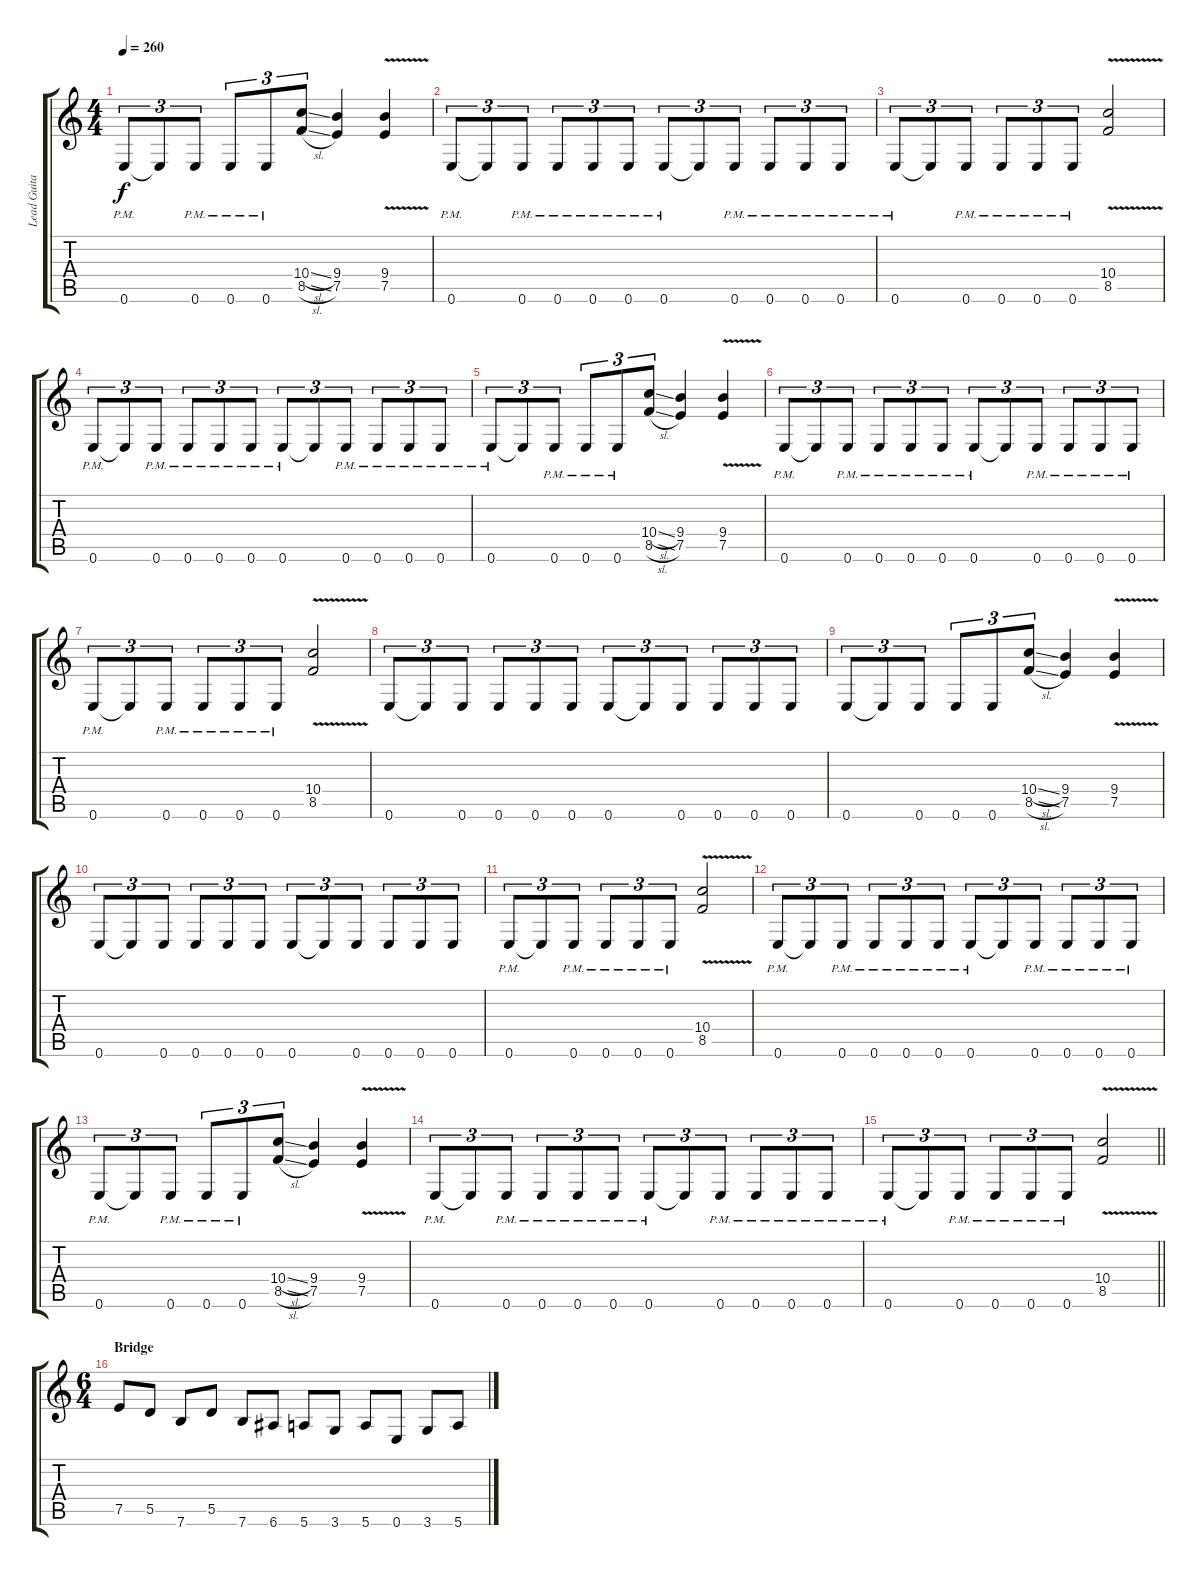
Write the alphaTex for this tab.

\track ("Lead Guitar (Dave Mustaine)" "Lead Guita") {instrument distortionguitar}
\staff {score tabs}
\tuning (E4 B3 G3 D3 A2 E2) {hide}
\ts (4 4)
\tempo 260
\clef g2
\ks c
0.6{pm}.8{tu (3 2) dy f} 0.6{t}.8{tu (3 2)} 0.6{pm}.8{tu (3 2)} 0.6{pm}.8{tu (3 2)} 0.6{pm}.8{tu (3 2)} (10.4{sl} 8.5{sl}).8{tu (3 2)} (9.4 7.5).4 (9.4{v} 7.5{v}).4 |
0.6{pm}.8{tu (3 2)} 0.6{t}.8{tu (3 2)} 0.6{pm}.8{tu (3 2)} 0.6{pm}.8{tu (3 2)} 0.6{pm}.8{tu (3 2)} 0.6{pm}.8{tu (3 2)} 0.6{pm}.8{tu (3 2)} 0.6{t}.8{tu (3 2)} 0.6{pm}.8{tu (3 2)} 0.6{pm}.8{tu (3 2)} 0.6{pm}.8{tu (3 2)} 0.6{pm}.8{tu (3 2)} |
0.6{pm}.8{tu (3 2)} 0.6{t}.8{tu (3 2)} 0.6{pm}.8{tu (3 2)} 0.6{pm}.8{tu (3 2)} 0.6{pm}.8{tu (3 2)} 0.6{pm}.8{tu (3 2)} (10.4{v} 8.5{v}).2 |
0.6{pm}.8{tu (3 2)} 0.6{t}.8{tu (3 2)} 0.6{pm}.8{tu (3 2)} 0.6{pm}.8{tu (3 2)} 0.6{pm}.8{tu (3 2)} 0.6{pm}.8{tu (3 2)} 0.6{pm}.8{tu (3 2)} 0.6{t}.8{tu (3 2)} 0.6{pm}.8{tu (3 2)} 0.6{pm}.8{tu (3 2)} 0.6{pm}.8{tu (3 2)} 0.6{pm}.8{tu (3 2)} |
0.6{pm}.8{tu (3 2)} 0.6{t}.8{tu (3 2)} 0.6{pm}.8{tu (3 2)} 0.6{pm}.8{tu (3 2)} 0.6{pm}.8{tu (3 2)} (10.4{sl} 8.5{sl}).8{tu (3 2)} (9.4 7.5).4 (9.4{v} 7.5{v}).4 |
0.6{pm}.8{tu (3 2)} 0.6{t}.8{tu (3 2)} 0.6{pm}.8{tu (3 2)} 0.6{pm}.8{tu (3 2)} 0.6{pm}.8{tu (3 2)} 0.6{pm}.8{tu (3 2)} 0.6{pm}.8{tu (3 2)} 0.6{t}.8{tu (3 2)} 0.6{pm}.8{tu (3 2)} 0.6{pm}.8{tu (3 2)} 0.6{pm}.8{tu (3 2)} 0.6{pm}.8{tu (3 2)} |
0.6{pm}.8{tu (3 2)} 0.6{t}.8{tu (3 2)} 0.6{pm}.8{tu (3 2)} 0.6{pm}.8{tu (3 2)} 0.6{pm}.8{tu (3 2)} 0.6{pm}.8{tu (3 2)} (10.4{v} 8.5{v}).2 |
0.6.8{tu (3 2)} 0.6{t}.8{tu (3 2)} 0.6.8{tu (3 2)} 0.6.8{tu (3 2)} 0.6.8{tu (3 2)} 0.6.8{tu (3 2)} 0.6.8{tu (3 2)} 0.6{t}.8{tu (3 2)} 0.6.8{tu (3 2)} 0.6.8{tu (3 2)} 0.6.8{tu (3 2)} 0.6.8{tu (3 2)} |
0.6.8{tu (3 2)} 0.6{t}.8{tu (3 2)} 0.6.8{tu (3 2)} 0.6.8{tu (3 2)} 0.6.8{tu (3 2)} (10.4{sl} 8.5{sl}).8{tu (3 2)} (9.4 7.5).4 (9.4{v} 7.5{v}).4 |
0.6.8{tu (3 2)} 0.6{t}.8{tu (3 2)} 0.6.8{tu (3 2)} 0.6.8{tu (3 2)} 0.6.8{tu (3 2)} 0.6.8{tu (3 2)} 0.6.8{tu (3 2)} 0.6{t}.8{tu (3 2)} 0.6.8{tu (3 2)} 0.6.8{tu (3 2)} 0.6.8{tu (3 2)} 0.6.8{tu (3 2)} |
0.6{pm}.8{tu (3 2)} 0.6{t}.8{tu (3 2)} 0.6{pm}.8{tu (3 2)} 0.6{pm}.8{tu (3 2)} 0.6{pm}.8{tu (3 2)} 0.6{pm}.8{tu (3 2)} (10.4{v} 8.5{v}).2 |
0.6{pm}.8{tu (3 2)} 0.6{t}.8{tu (3 2)} 0.6{pm}.8{tu (3 2)} 0.6{pm}.8{tu (3 2)} 0.6{pm}.8{tu (3 2)} 0.6{pm}.8{tu (3 2)} 0.6{pm}.8{tu (3 2)} 0.6{t}.8{tu (3 2)} 0.6{pm}.8{tu (3 2)} 0.6{pm}.8{tu (3 2)} 0.6{pm}.8{tu (3 2)} 0.6{pm}.8{tu (3 2)} |
0.6{pm}.8{tu (3 2)} 0.6{t}.8{tu (3 2)} 0.6{pm}.8{tu (3 2)} 0.6{pm}.8{tu (3 2)} 0.6{pm}.8{tu (3 2)} (10.4{sl} 8.5{sl}).8{tu (3 2)} (9.4 7.5).4 (9.4{v} 7.5{v}).4 |
0.6{pm}.8{tu (3 2)} 0.6{t}.8{tu (3 2)} 0.6{pm}.8{tu (3 2)} 0.6{pm}.8{tu (3 2)} 0.6{pm}.8{tu (3 2)} 0.6{pm}.8{tu (3 2)} 0.6{pm}.8{tu (3 2)} 0.6{t}.8{tu (3 2)} 0.6{pm}.8{tu (3 2)} 0.6{pm}.8{tu (3 2)} 0.6{pm}.8{tu (3 2)} 0.6{pm}.8{tu (3 2)} |
\barLineRight lightlight
0.6{pm}.8{tu (3 2)} 0.6{t}.8{tu (3 2)} 0.6{pm}.8{tu (3 2)} 0.6{pm}.8{tu (3 2)} 0.6{pm}.8{tu (3 2)} 0.6{pm}.8{tu (3 2)} (10.4{v} 8.5{v}).2 |
\ts (6 4)
\section ("" "Bridge")
7.5.8 5.5.8 7.6.8 5.5.8 7.6.8 6.6.8 5.6.8 3.6.8 5.6.8 0.6.8 3.6.8 5.6.8
